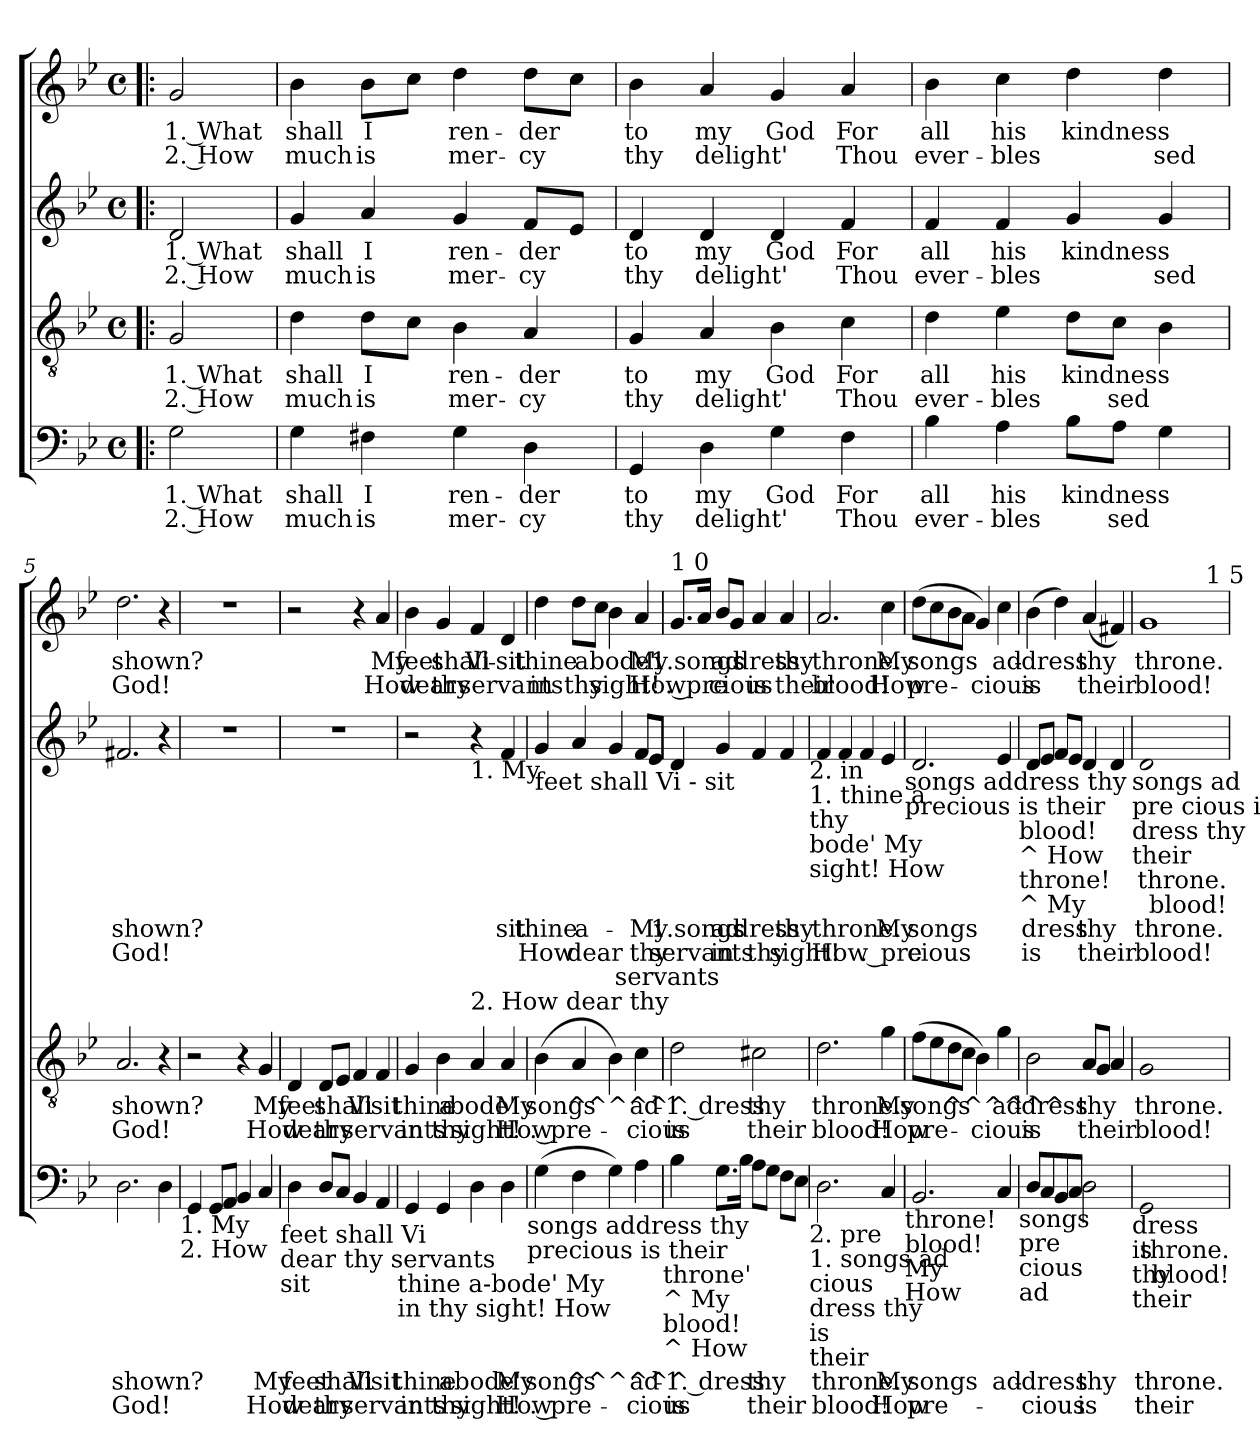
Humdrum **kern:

**kern	**text	**text	**kern	**text	**text	**kern	**text	**text	**kern	**text	**text
*part4	*part4	*part4	*part3	*part3	*part3	*part2	*part2	*part2	*part1	*part1	*part1
*staff4	*staff4	*staff4	*staff3	*staff3	*staff3	*staff2	*staff2	*staff2	*staff1	*staff1	*staff1
*clefF4	*	*	*clefGv2	*	*	*clefG2	*	*	*clefG2	*	*
*k[b-e-]	*	*	*k[b-e-]	*	*	*k[b-e-]	*	*	*k[b-e-]	*	*
*B-:	*	*	*B-:	*	*	*B-:	*	*	*B-:	*	*
*M4/4	*	*	*M4/4	*	*	*M4/4	*	*	*M4/4	*	*
*met(c)	*	*	*met(c)	*	*	*met(c)	*	*	*met(c)	*	*
=1!|:	=1!|:	=1!|:	=1!|:	=1!|:	=1!|:	=1!|:	=1!|:	=1!|:	=1!|:	=1!|:	=1!|:
!LO:N:head=open	!LO:LY:a:rj	!LO:LY:a:rj	!LO:N:head=open	!LO:LY:b:rj	!LO:LY:b:rj	!LO:N:head=open	!LO:LY:a:rj	!LO:LY:a:rj	!LO:N:head=open	!LO:LY:b:rj	!LO:LY:b:rj
2G\	1. What	2. How	2G/	1. What	2. How	2d/	1. What	2. How	2g/	1. What	2. How
=2	=2	=2	=2	=2	=2	=2	=2	=2	=2	=2	=2
!LO:N:head=solid	!LO:LY:a	!LO:LY:a	!LO:N:head=solid	!LO:LY:b	!LO:LY:b	!LO:N:head=solid	!LO:LY:a	!LO:LY:a	!LO:N:head=solid	!LO:LY:b	!LO:LY:b
4G\	shall	much	4d\	shall	much	4g/	shall	much	4b-\	shall	much
!	!LO:LY:a:rj	!LO:LY:a:rj	!LO:N:head=solid	!LO:LY:b:rj	!LO:LY:b:rj	!LO:N:head=solid	!LO:LY:a:rj	!LO:LY:a:rj	!LO:N:head=solid	!LO:LY:b:rj	!LO:LY:b:rj
4F#X\	I	is	8d\L	I	is	4a/	I	is	8b-\L	I	is
.	.	.	8c\J	.	.	.	.	.	8cc\J	.	.
!LO:N:head=solid	!LO:LY:a	!LO:LY:a	!LO:N:head=solid	!LO:LY:b	!LO:LY:b	!LO:N:head=solid	!LO:LY:a	!LO:LY:a	!LO:N:head=solid	!LO:LY:b	!LO:LY:b
4G\	ren-	mer-	4B-\	ren-	mer-	4g/	ren-	mer-	4dd\	ren-	mer-
!LO:N:head=solid	!LO:LY:a	!LO:LY:a	!LO:N:head=solid	!LO:LY:b	!LO:LY:b	!	!LO:LY:a	!LO:LY:a	!LO:N:head=solid	!LO:LY:b	!LO:LY:b
4D\	-der	-cy	4A/	-der	-cy	8f/L	-der	-cy	8dd\L	-der	-cy
!	!	!	!	!	!	!LO:N:head=solid	!	!	!	!	!
.	.	.	.	.	.	8e-/J	.	.	8cc\J	.	.
=3	=3	=3	=3	=3	=3	=3	=3	=3	=3	=3	=3
!LO:N:head=solid	!LO:LY:a:rj	!LO:LY:a:rj	!LO:N:head=solid	!LO:LY:b:rj	!LO:LY:b:rj	!LO:N:head=solid	!LO:LY:a:rj	!LO:LY:a:rj	!LO:N:head=solid	!LO:LY:b:rj	!LO:LY:b:rj
4GG/	to	thy	4G/	to	thy	4d/	to	thy	4b-\	to	thy
!LO:N:head=solid	!LO:LY:a:rj	!LO:LY:a:rj	!LO:N:head=solid	!LO:LY:b:rj	!LO:LY:b:rj	!LO:N:head=solid	!LO:LY:a:rj	!LO:LY:a:rj	!LO:N:head=solid	!LO:LY:b:rj	!LO:LY:b:rj
4D\	my	delight'	4A/	my	delight'	4d/	my	delight'	4a/	my	delight'
!LO:N:head=solid	!LO:LY:a	!	!LO:N:head=solid	!LO:LY:b	!	!LO:N:head=solid	!LO:LY:a	!	!LO:N:head=solid	!LO:LY:b	!
4G\	God	.	4B-\	God	.	4d/	God	.	4g/	God	.
!	!LO:LY:a	!LO:LY:a	!	!LO:LY:b	!LO:LY:b	!	!LO:LY:a	!LO:LY:a	!LO:N:head=solid	!LO:LY:b	!LO:LY:b
4F\	For	Thou	4c\	For	Thou	4f/	For	Thou	4a/	For	Thou
=4	=4	=4	=4	=4	=4	=4	=4	=4	=4	=4	=4
!LO:N:head=solid	!LO:LY:a:rj	!LO:LY:a:rj	!LO:N:head=solid	!LO:LY:b:rj	!LO:LY:b:rj	!	!LO:LY:a:rj	!LO:LY:a:rj	!LO:N:head=solid	!LO:LY:b:rj	!LO:LY:b:rj
4B-\	all	ev­er-	4d\	all	ev­er-	4f/	all	ev­er-	4b-\	all	ev­er-
!LO:N:head=solid	!LO:LY:a	!LO:LY:a	!LO:N:head=solid	!LO:LY:b	!LO:LY:b	!	!LO:LY:a:rj	!LO:LY:a:rj	!	!LO:LY:b:rj	!LO:LY:b:rj
4A\	his	-bles	4e-\	his	-bles	4f/	his	-bles	4cc\	his	-bles
!LO:N:head=solid	!LO:LY:a	!	!LO:N:head=solid	!LO:LY:b	!	!LO:N:head=solid	!LO:LY:a	!	!LO:N:head=solid	!LO:LY:b	!
8B-\L	kindness	.	8d\L	kindness	.	4g/	kindness	.	4dd\	kindness	.
!LO:N:head=solid	!	!LO:LY:a	!	!	!LO:LY:b	!	!	!	!	!	!
8A\J	.	sed	8c\J	.	sed	.	.	.	.	.	.
!LO:N:head=solid	!	!	!LO:N:head=solid	!	!	!LO:N:head=solid	!	!LO:LY:a:rj	!LO:N:head=solid	!	!LO:LY:b:rj
4G\	.	.	4B-\	.	.	4g/	.	sed	4dd\	.	sed
=5	=5	=5	=5	=5	=5	=5	=5	=5	=5	=5	=5
!LO:N:head=open	!LO:LY:a	!LO:LY:a	!LO:N:head=open	!LO:LY:b	!LO:LY:b	!	!LO:LY:a	!LO:LY:a	!LO:N:head=open	!LO:LY:b	!LO:LY:b
2.D\	shown?	God!	2.A/	shown?	God!	2.f#X/	shown?	God!	2.dd\	shown?	God!
!LO:N:head=solid	!	!	!	!	!	!	!	!	!	!	!
4D\	.	.	4r	.	.	4r	.	.	4r	.	.
!LO:TX:b:t=1. My	!	!	!	!	!	!	!	!	!	!	!
!LO:TX:b:t=2. How	!	!	!	!	!	!	!	!	!	!	!
=6	=6	=6	=6	=6	=6	=6	=6	=6	=6	=6	=6
!LO:N:head=solid	!	!	!	!	!	!	!	!	!	!	!
4GG/	.	.	2r	.	.	1r	.	.	1r	.	.
!LO:N:head=solid	!	!	!	!	!	!	!	!	!	!	!
8GG/L	.	.	.	.	.	.	.	.	.	.	.
!LO:N:head=solid	!	!	!	!	!	!	!	!	!	!	!
8AA/J	.	.	.	.	.	.	.	.	.	.	.
!LO:N:head=solid	!	!	!	!	!	!	!	!	!	!	!
4BB-/	.	.	4r	.	.	.	.	.	.	.	.
!	!LO:LY:a	!LO:LY:a	!LO:N:head=solid	!LO:LY:b	!LO:LY:b	!	!	!	!	!	!
4C/	My	How	4G/	My	How	.	.	.	.	.	.
!LO:TX:b:t=feet shall Vi	!	!	!	!	!	!	!	!	!	!	!
!LO:TX:b:t=dear thy servants	!	!	!	!	!	!	!	!	!	!	!
!LO:TX:b:t=sit	!	!	!	!	!	!	!	!	!	!	!
=7	=7	=7	=7	=7	=7	=7	=7	=7	=7	=7	=7
!LO:N:head=solid	!LO:LY:a	!LO:LY:a	!LO:N:head=solid	!LO:LY:b	!LO:LY:b	!	!	!	!	!	!
4D\	feet	dear	4D/	feet	dear	1r	.	.	2r	.	.
!LO:N:head=solid	!LO:LY:a	!LO:LY:a	!LO:N:head=solid	!LO:LY:b	!LO:LY:b	!	!	!	!	!	!
8D/L	shall	thy	8D/L	shall	thy	.	.	.	.	.	.
!	!	!	!LO:N:head=solid	!	!	!	!	!	!	!	!
8C/J	.	.	8E-/J	.	.	.	.	.	.	.	.
!LO:N:head=solid	!LO:LY:a	!LO:LY:a	!	!LO:LY:b	!LO:LY:b	!	!	!	!	!	!
4BB-/	Vi-	servants	4F/	Vi-	servants	.	.	.	4r	.	.
!LO:N:head=solid	!LO:LY:a	!	!	!LO:LY:b	!	!	!	!	!LO:N:head=solid	!LO:LY:b:rj	!LO:LY:b:rj
4AA/	-sit	.	4F/	-sit	.	.	.	.	4a/	My	How
!LO:TX:b:t=thine a-bode' My	!	!	!	!	!	!	!	!	!	!	!
!LO:TX:b:t=in thy sight! How	!	!	!	!	!	!	!	!	!	!	!
=8	=8	=8	=8	=8	=8	=8	=8	=8	=8	=8	=8
!LO:N:head=solid	!LO:LY:a	!LO:LY:a	!LO:N:head=solid	!LO:LY:b	!LO:LY:b	!	!	!	!LO:N:head=solid	!LO:LY:b	!LO:LY:b
4GG/	thine	in	4G/	thine	in	2r	.	.	4b-\	feet	dear
!LO:N:head=solid	!LO:LY:a	!LO:LY:a	!LO:N:head=solid	!LO:LY:b	!LO:LY:b	!	!	!	!LO:N:head=solid	!LO:LY:b	!LO:LY:b
4GG/	a-	thy	4B-\	a-	thy	.	.	.	4g/	shall	thy
!	!	!	!	!	!	!LO:TX:b:t=1. My	!	!	!	!	!
!	!	!	!LO:TX:a:t=2. How dear thy	!	!	!	!	!	!	!	!
!LO:N:head=solid	!LO:LY:a	!LO:LY:a	!LO:N:head=solid	!LO:LY:b	!LO:LY:b	!	!	!	!	!LO:LY:b	!LO:LY:b
4D\	-bode'	sight!	4A/	-bode'	sight!	4r	.	.	4f/	Vi-	servants
!LO:N:head=solid	!LO:LY:a	!LO:LY:a	!LO:N:head=solid	!LO:LY:b	!LO:LY:b	!	!LO:LY:a	!	!LO:N:head=solid	!LO:LY:b	!
4D\	My	How	4A/	My	How	4f/	sit	.	4d/	-sit	.
!LO:TX:b:t=songs address thy	!	!	!	!	!	!	!	!	!	!	!
!LO:TX:b:t=precious is their	!	!	!	!	!	!	!	!	!	!	!
=9	=9	=9	=9	=9	=9	=9	=9	=9	=9	=9	=9
!	!	!	!	!	!	!LO:TX:b:t=feet shall Vi - sit	!	!	!	!	!
!LO:N:head=solid	!LO:LY:a	!LO:LY:a	!LO:N:head=solid	!LO:LY:b	!LO:LY:b	!LO:N:head=solid	!LO:LY:a	!LO:LY:a	!LO:N:head=solid	!LO:LY:b	!LO:LY:b
*	*	*	*^	*	*	*	*	*	*	*	*
(>4G\	songs	. pre-	(>4B-\	2ryy	songs	. pre-	4g/	thine	How	4dd\	thine	in
!	!LO:LY:a	!	!LO:N:head=solid	!	!LO:LY:b	!	!LO:N:head=solid	!LO:LY:a	!LO:LY:a	!LO:N:head=solid	!LO:LY:b	!LO:LY:b
4F\	^^^^^^	.	4A/	.	^^^^^^	.	4a/	a-	dear	8dd\L	a-	thy
!	!	!	!	!	!	!	!	!	!	!	!LO:LY:b	!LO:LY:b
.	.	.	.	.	.	.	.	.	.	8cc\J	-bode'	sight!
!LO:N:head=solid	!	!	!LO:N:head=solid	!	!	!	!LO:N:head=solid	!	!	!LO:N:head=solid	!	!
4G\)	.	.	4B-\)	32ryy	.	.	4g/	.	.	4b-\	.	.
!	!	!	!	!LO:TX:a:t=servants	!	!	!	!	!	!	!	!
.	.	.	.	4...ryy	.	.	.	.	.	.	.	.
!LO:N:head=solid	!LO:LY:a:rj	!LO:LY:a:rj	!	!	!LO:LY:b:rj	!LO:LY:b:rj	!	!LO:LY:a	!LO:LY:a	!LO:N:head=solid	!LO:LY:b	!LO:LY:b
4A\	ad-	-cious	4c\	.	ad-	-cious	8f/L	-My	thy	4a/	My	How
!	!	!	!	!	!	!	!LO:N:head=solid	!	!	!	!	!
.	.	.	.	.	.	.	8e-/J	.	.	.	.	.
!LO:TX:b:t=throne'	!	!	!	!	!	!	!	!	!	!	!	!
!LO:TX:b:t=^ My	!	!	!	!	!	!	!	!	!	!	!	!
!LO:TX:b:t=blood!	!	!	!	!	!	!	!	!	!	!	!	!
!LO:TX:b:t=^ How	!	!	!	!	!	!	!	!	!	!	!	!
!!LO:LB:g=z
=10	=10	=10	=10	=10	=10	=10	=10	=10	=10	=10	=10	=10
!	!	!	!	!	!	!	!	!	!	!LO:TX:a:t=1 0	!	!
!LO:N:head=solid	!LO:LY:a:rj	!LO:LY:a:rj	!LO:N:head=open	!	!LO:LY:b:rj	!LO:LY:b:rj	!LO:N:head=solid	!LO:LY:a:rj	!LO:LY:a:rj	!LO:N:head=solid	!LO:LY:b:rj	!LO:LY:b:rj
*	*	*	*v	*v	*	*	*	*	*	*	*	*
4B-\	-1. ­dress	is	2d\	-1. ­dress	is	4d/	1.songs	servants	8.g/L	1.songs	. pre-
!	!	!	!	!	!	!	!	!	!LO:N:head=solid	!	!
.	.	.	.	.	.	.	.	.	16a/Jk	.	.
!LO:N:head=solid	!	!	!	!	!	!LO:N:head=solid	!LO:LY:a	!LO:LY:a	!LO:N:head=solid	!LO:LY:b	!LO:LY:b
8.G\L	.	.	.	.	.	4g/	ad-	in	8b-/L	ad-	-cious
!	!	!	!	!	!	!	!	!	!LO:N:head=solid	!	!
.	.	.	.	.	.	.	.	.	8g/J	.	.
!LO:N:head=solid	!	!	!	!	!	!	!	!	!	!	!
16B-\Jk	.	.	.	.	.	.	.	.	.	.	.
!LO:N:head=solid	!LO:LY:a	!LO:LY:a	!	!LO:LY:b	!LO:LY:b	!	!LO:LY:a	!LO:LY:a	!LO:N:head=solid	!LO:LY:b	!LO:LY:b
8A\L	thy	their	2c#X\	thy	their	4f/	-dress	thy	4a/	-dress	is
!LO:N:head=solid	!	!	!	!	!	!	!	!	!	!	!
8G\J	.	.	.	.	.	.	.	.	.	.	.
!	!	!	!	!	!	!	!LO:LY:a	!LO:LY:a	!LO:N:head=solid	!LO:LY:b	!LO:LY:b
8F\L	.	.	.	.	.	4f/	thy	sight!	4a/	thy	their
!LO:N:head=solid	!	!	!	!	!	!	!	!	!	!	!
8E-\J	.	.	.	.	.	.	.	.	.	.	.
!	!	!	!	!	!	!LO:TX:b:t=2. in	!	!	!	!	!
!	!	!	!	!	!	!LO:TX:b:t=1. thine a	!	!	!	!	!
!	!	!	!	!	!	!LO:TX:b:t=thy	!	!	!	!	!
!	!	!	!	!	!	!LO:TX:b:t=bode' My	!	!	!	!	!
!	!	!	!	!	!	!LO:TX:b:t=sight! How	!	!	!	!	!
!LO:TX:b:t=2. pre	!	!	!	!	!	!	!	!	!	!	!
!LO:TX:b:t=1. songs ad	!	!	!	!	!	!	!	!	!	!	!
!LO:TX:b:t=cious	!	!	!	!	!	!	!	!	!	!	!
!LO:TX:b:t=dress thy	!	!	!	!	!	!	!	!	!	!	!
!LO:TX:b:t=is	!	!	!	!	!	!	!	!	!	!	!
!LO:TX:b:t=their	!	!	!	!	!	!	!	!	!	!	!
=11	=11	=11	=11	=11	=11	=11	=11	=11	=11	=11	=11
!LO:N:head=open	!LO:LY:a	!LO:LY:a	!LO:N:head=open	!LO:LY:b	!LO:LY:b	!	!LO:LY:a	!LO:LY:a	!LO:N:head=open	!LO:LY:b	!LO:LY:b
2.D\	throne.	blood!	2.d\	throne.	blood!	4f/	throne.	How	2.a/	throne.	blood!
.	.	.	.	.	.	4f/	.	.	.	.	.
.	.	.	.	.	.	4f/	.	.	.	.	.
!	!LO:LY:a:rj	!LO:LY:a:rj	!LO:N:head=solid	!LO:LY:b:rj	!LO:LY:b:rj	!LO:N:head=solid	!LO:LY:a:rj	!LO:LY:a:rj	!	!LO:LY:b:rj	!LO:LY:b:rj
4C/	My	How	4g\	My	How	4e-/	My	. pre-	4cc\	My	How
!	!	!	!	!	!	!LO:TX:b:t=songs address thy	!	!	!	!	!
!	!	!	!	!	!	!LO:TX:b:t=precious is their	!	!	!	!	!
!LO:TX:b:t=throne!	!	!	!	!	!	!	!	!	!	!	!
!LO:TX:b:t=blood!	!	!	!	!	!	!	!	!	!	!	!
!LO:TX:b:t=My	!	!	!	!	!	!	!	!	!	!	!
!LO:TX:b:t=How	!	!	!	!	!	!	!	!	!	!	!
=12	=12	=12	=12	=12	=12	=12	=12	=12	=12	=12	=12
!	!LO:LY:a	!LO:LY:a	!	!LO:LY:b	!LO:LY:b	!LO:N:head=open	!LO:LY:a	!LO:LY:a	!LO:N:head=solid	!LO:LY:b	!LO:LY:b
2.BB-/	songs	pre-	(>8f\L	songs	pre-	2.d/	songs	-cious	(>8dd\L	songs	pre-
!	!	!	!LO:N:head=solid	!	!	!	!	!	!	!	!
.	.	.	8e-\	.	.	.	.	.	8cc\	.	.
!	!	!	!LO:N:head=solid	!LO:LY:b	!	!	!	!	!LO:N:head=solid	!	!
.	.	.	8d\	^^^^^^	.	.	.	.	8b-\	.	.
!	!	!	!	!	!	!	!	!	!LO:N:head=solid	!	!
.	.	.	8c\J	.	.	.	.	.	8a\J	.	.
!	!	!	!LO:N:head=solid	!	!LO:LY:b	!	!	!	!LO:N:head=solid	!	!LO:LY:b
.	.	.	4B-\)	.	-cious	.	.	.	4g/)	.	-cious
!	!LO:LY:a:rj	!	!LO:N:head=solid	!LO:LY:b:rj	!	!LO:N:head=solid	!	!	!	!LO:LY:b:rj	!
4C/	ad-	.	4g\	ad-	.	4e-/	.	.	4cc\	ad-	.
!	!	!	!	!	!	!LO:TX:b:t=blood!	!	!	!	!	!
!	!	!	!	!	!	!LO:TX:b:t=^ How	!	!	!	!	!
!	!	!	!	!	!	!LO:TX:b:t=throne!	!	!	!	!	!
!	!	!	!	!	!	!LO:TX:b:t=^ My	!	!	!	!	!
!LO:TX:b:t=songs	!	!	!	!	!	!	!	!	!	!	!
!LO:TX:b:t=pre	!	!	!	!	!	!	!	!	!	!	!
!LO:TX:b:t=cious	!	!	!	!	!	!	!	!	!	!	!
!LO:TX:b:t=ad	!	!	!	!	!	!	!	!	!	!	!
=13	=13	=13	=13	=13	=13	=13	=13	=13	=13	=13	=13
!LO:N:head=solid	!LO:LY:a	!LO:LY:a	!	!LO:LY:b	!LO:LY:b	!LO:N:head=solid	!LO:LY:a	!LO:LY:a	!LO:N:head=solid	!LO:LY:b	!LO:LY:b
8D/L	-dress	-cious	2B-\	-dress	is	8d/L	-dress	is	(>4b-\	-dress	is
!	!	!	!	!	!	!LO:N:head=solid	!	!	!	!	!
8C/	.	.	.	.	.	8e-/J	.	.	.	.	.
!LO:N:head=solid	!	!	!	!	!	!	!	!	!LO:N:head=solid	!	!
8BB-/	.	.	.	.	.	8f/L	.	.	4dd\)	.	.
!	!	!	!	!	!	!LO:N:head=solid	!	!	!	!	!
8C/J	.	.	.	.	.	8e-/J	.	.	.	.	.
!LO:N:head=open	!LO:LY:a	!LO:LY:a	!LO:N:head=solid	!LO:LY:b	!LO:LY:b	!LO:N:head=solid	!LO:LY:a	!LO:LY:a	!LO:N:head=solid	!LO:LY:b	!LO:LY:b
2D\	thy	is	8A/L	thy	their	4d/	thy	their	(<4a/	thy	their
!	!	!	!LO:N:head=solid	!	!	!	!	!	!	!	!
.	.	.	8G/J	.	.	.	.	.	.	.	.
!	!	!	!LO:N:head=solid	!	!	!LO:N:head=solid	!	!	!	!	!
.	.	.	4A/	.	.	4d/	.	.	4f#X/)	.	.
!	!	!	!	!	!	!LO:TX:b:t=songs ad	!	!	!	!	!
!	!	!	!	!	!	!LO:TX:b:t=pre cious is	!	!	!	!	!
!	!	!	!	!	!	!LO:TX:b:t=dress thy	!	!	!	!	!
!	!	!	!	!	!	!LO:TX:b:t=their	!	!	!	!	!
!LO:TX:b:t=dress	!	!	!	!	!	!	!	!	!	!	!
!LO:TX:b:t=is	!	!	!	!	!	!	!	!	!	!	!
!LO:TX:b:t=thy	!	!	!	!	!	!	!	!	!	!	!
!LO:TX:b:t=their	!	!	!	!	!	!	!	!	!	!	!
=14	=14	=14	=14	=14	=14	=14	=14	=14	=14	=14	=14
!LO:N:head=open	!LO:LY:a	!LO:LY:a	!LO:N:head=open	!LO:LY:b	!LO:LY:b	!LO:N:head=open	!LO:LY:a	!LO:LY:a	!LO:N:head=open	!LO:LY:b	!LO:LY:b
*	*	*	*	*	*	*	*	*	*^	*	*
1GG	throne.	their	1G	throne.	blood!	1d	throne.	blood!	1g	2ryy	throne.	blood!
.	.	.	.	.	.	.	.	.	.	4ryy	.	.
.	.	.	.	.	.	.	.	.	.	16.ryy	.	.
!	!	!	!	!	!	!	!	!	!	!LO:TX:a:t=1 5	!	!
.	.	.	.	.	.	.	.	.	.	8ryy	.	.
.	.	.	.	.	.	.	.	.	.	32ryy	.	.
!	!	!	!	!	!	!LO:TX:b:t=throne.	!	!	!	!	!	!
!	!	!	!	!	!	!LO:TX:b:t=blood!	!	!	!	!	!	!
!LO:TX:b:t=throne.	!	!	!	!	!	!	!	!	!	!	!	!
!LO:TX:b:t=blood!	!	!	!	!	!	!	!	!	!	!	!	!
*	*	*	*	*	*	*	*	*	*v	*v	*	*
=	=	=	=	=	=	=	=	=	=	=	=
*-	*-	*-	*-	*-	*-	*-	*-	*-	*-	*-	*-
